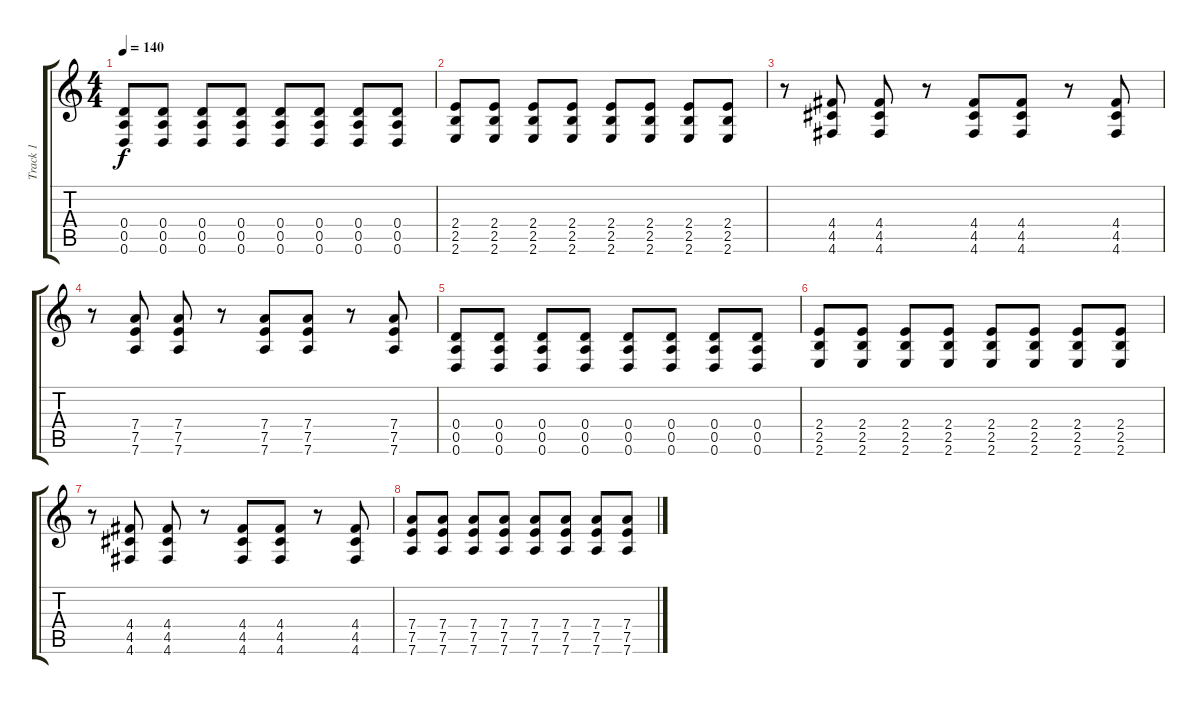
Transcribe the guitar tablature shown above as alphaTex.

\track ("Track 1" "Track 1") {instrument distortionguitar}
\staff {score tabs}
\tuning (E4 B3 G3 D3 A2 D2) {hide}
\ts (4 4)
\tempo 140
\clef g2
\ks c
(0.4 0.5 0.6).8{dy f} (0.4 0.5 0.6).8 (0.4 0.5 0.6).8 (0.4 0.5 0.6).8 (0.4 0.5 0.6).8 (0.4 0.5 0.6).8 (0.4 0.5 0.6).8 (0.4 0.5 0.6).8 |
(2.4 2.5 2.6).8 (2.4 2.5 2.6).8 (2.4 2.5 2.6).8 (2.4 2.5 2.6).8 (2.4 2.5 2.6).8 (2.4 2.5 2.6).8 (2.4 2.5 2.6).8 (2.4 2.5 2.6).8 |
r.8 (4.4 4.5 4.6).8 (4.4 4.5 4.6).8 r.8 (4.4 4.5 4.6).8 (4.4 4.5 4.6).8 r.8 (4.4 4.5 4.6).8 |
r.8 (7.4 7.5 7.6).8 (7.4 7.5 7.6).8 r.8 (7.4 7.5 7.6).8 (7.4 7.5 7.6).8 r.8 (7.4 7.5 7.6).8 |
(0.4 0.5 0.6).8 (0.4 0.5 0.6).8 (0.4 0.5 0.6).8 (0.4 0.5 0.6).8 (0.4 0.5 0.6).8 (0.4 0.5 0.6).8 (0.4 0.5 0.6).8 (0.4 0.5 0.6).8 |
(2.4 2.5 2.6).8 (2.4 2.5 2.6).8 (2.4 2.5 2.6).8 (2.4 2.5 2.6).8 (2.4 2.5 2.6).8 (2.4 2.5 2.6).8 (2.4 2.5 2.6).8 (2.4 2.5 2.6).8 |
r.8 (4.4 4.5 4.6).8 (4.4 4.5 4.6).8 r.8 (4.4 4.5 4.6).8 (4.4 4.5 4.6).8 r.8 (4.4 4.5 4.6).8 |
(7.4 7.5 7.6).8 (7.4 7.5 7.6).8 (7.4 7.5 7.6).8 (7.4 7.5 7.6).8 (7.4 7.5 7.6).8 (7.4 7.5 7.6).8 (7.4 7.5 7.6).8 (7.4 7.5 7.6).8
